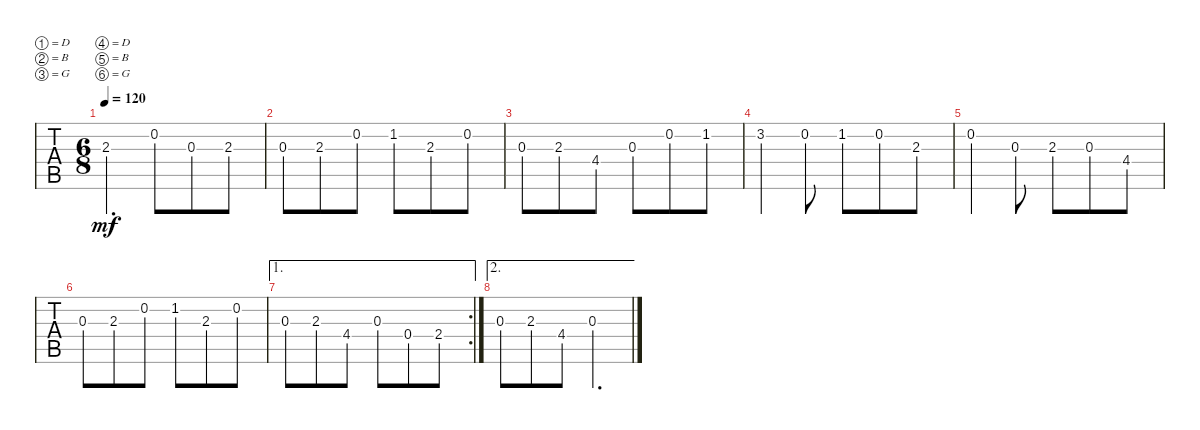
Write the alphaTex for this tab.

\defaultSystemsLayout 4
\bracketExtendMode groupsimilarinstruments
\singleTrackTrackNamePolicy hidden
\multiTrackTrackNamePolicy hidden
\otherSystemsTrackNameOrientation horizontal
\track ("Dobro" "Dobro") {solo instrument acousticguitarsteel}
\staff {tabs}
\tuning (D4 B3 G3 D3 B2 G2)
\ts (6 8)
\tempo 120
\clef g2
\ks g
2.3.4{d dy mf} 0.2.8 0.3.8 2.3.8 |
0.3.8 2.3.8 0.2.8 1.2.8 2.3.8 0.2.8 |
0.3.8 2.3.8 4.4.8 0.3.8 0.2.8 1.2.8 |
3.2.4 0.2.8 1.2.8 0.2.8 2.3.8 |
0.2.4 0.3.8 2.3.8 0.3.8 4.4.8 |
0.3.8 2.3.8 0.2.8 1.2.8 2.3.8 0.2.8 |
\ae 1
\rc 2
0.3.8 2.3.8 4.4.8 0.3.8 0.4.8 2.4.8 |
\ae 2
0.3.8 2.3.8 4.4.8 0.3.4{d}
